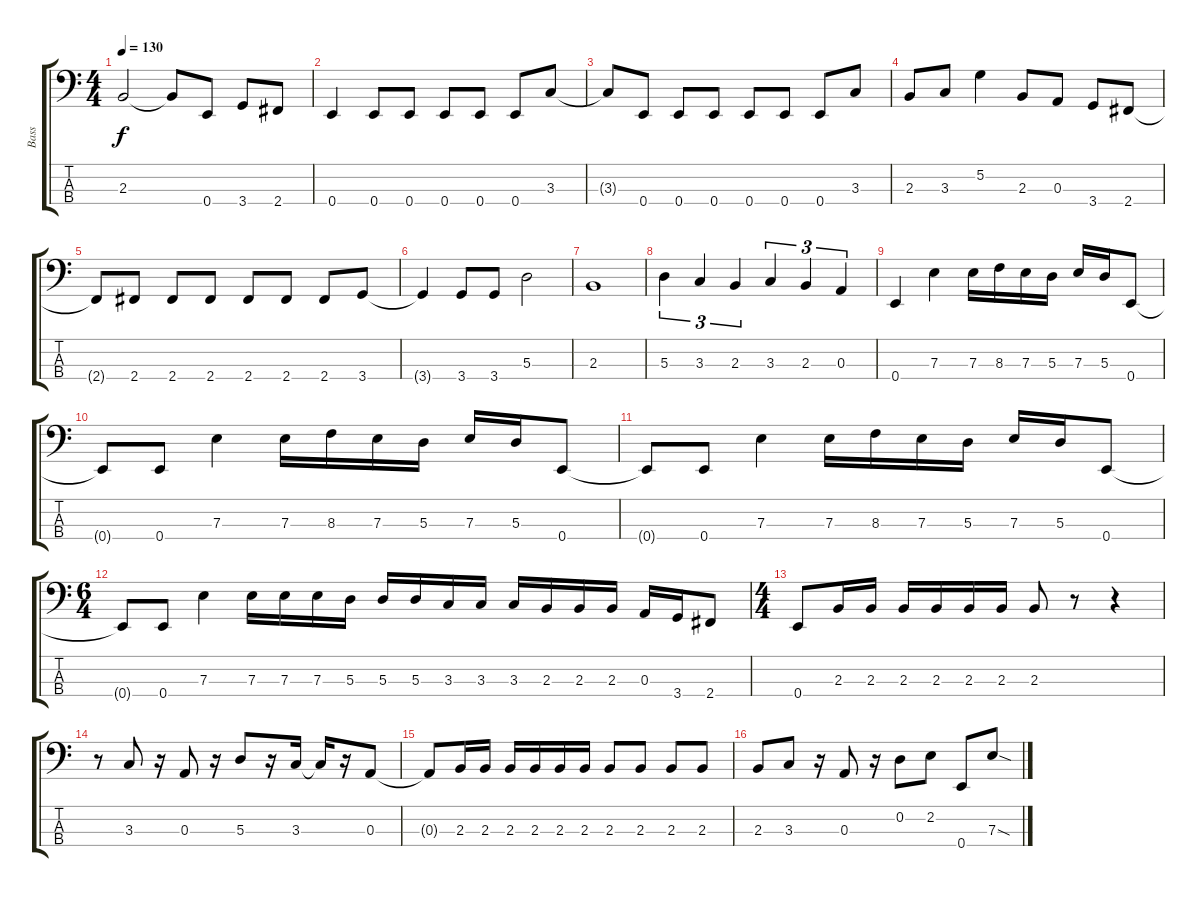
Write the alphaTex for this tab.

\track ("Bass" "Bass") {instrument electricbasspick}
\staff {score tabs}
\tuning (G2 D2 A1 E1) {hide}
\ts (4 4)
\tempo 130
\clef f4
\ks c
2.3.2{dy f} 2.3{t}.8 0.4.8 3.4.8 2.4.8 |
0.4.4 0.4.8 0.4.8 0.4.8 0.4.8 0.4.8 3.3.8 |
3.3{t}.8 0.4.8 0.4.8 0.4.8 0.4.8 0.4.8 0.4.8 3.3.8 |
2.3.8 3.3.8 5.2.4 2.3.8 0.3.8 3.4.8 2.4.8 |
2.4{t}.8 2.4.8 2.4.8 2.4.8 2.4.8 2.4.8 2.4.8 3.4.8 |
3.4{t}.4 3.4.8 3.4.8 5.3.2 |
2.3.1 |
5.3.4{tu (3 2)} 3.3.4{tu (3 2)} 2.3.4{tu (3 2)} 3.3.4{tu (3 2)} 2.3.4{tu (3 2)} 0.3.4{tu (3 2)} |
0.4.4 7.3.4 7.3.16 8.3.16 7.3.16 5.3.16 7.3.16 5.3.16 0.4.8 |
0.4{t}.8 0.4.8 7.3.4 7.3.16 8.3.16 7.3.16 5.3.16 7.3.16 5.3.16 0.4.8 |
0.4{t}.8 0.4.8 7.3.4 7.3.16 8.3.16 7.3.16 5.3.16 7.3.16 5.3.16 0.4.8 |
\ts (6 4)
0.4{t}.8 0.4.8 7.3.4 7.3.16 7.3.16 7.3.16 5.3.16 5.3.16 5.3.16 3.3.16 3.3.16 3.3.16 2.3.16 2.3.16 2.3.16 0.3.16 3.4.16 2.4.8 |
\ts (4 4)
0.4.8 2.3.16 2.3.16 2.3.16 2.3.16 2.3.16 2.3.16 2.3.8 r.8 r.4 |
r.8 3.3.8 r.16 0.3.8 r.16 5.3.8 r.16 3.3.16 3.3{t}.16 r.16 0.3.8 |
0.3{t}.8 2.3.16 2.3.16 2.3.16 2.3.16 2.3.16 2.3.16 2.3.8 2.3.8 2.3.8 2.3.8 |
2.3.8 3.3.8 r.16 0.3.8 r.16 0.2.8 2.2.8 0.4.8 7.3{sod}.8
